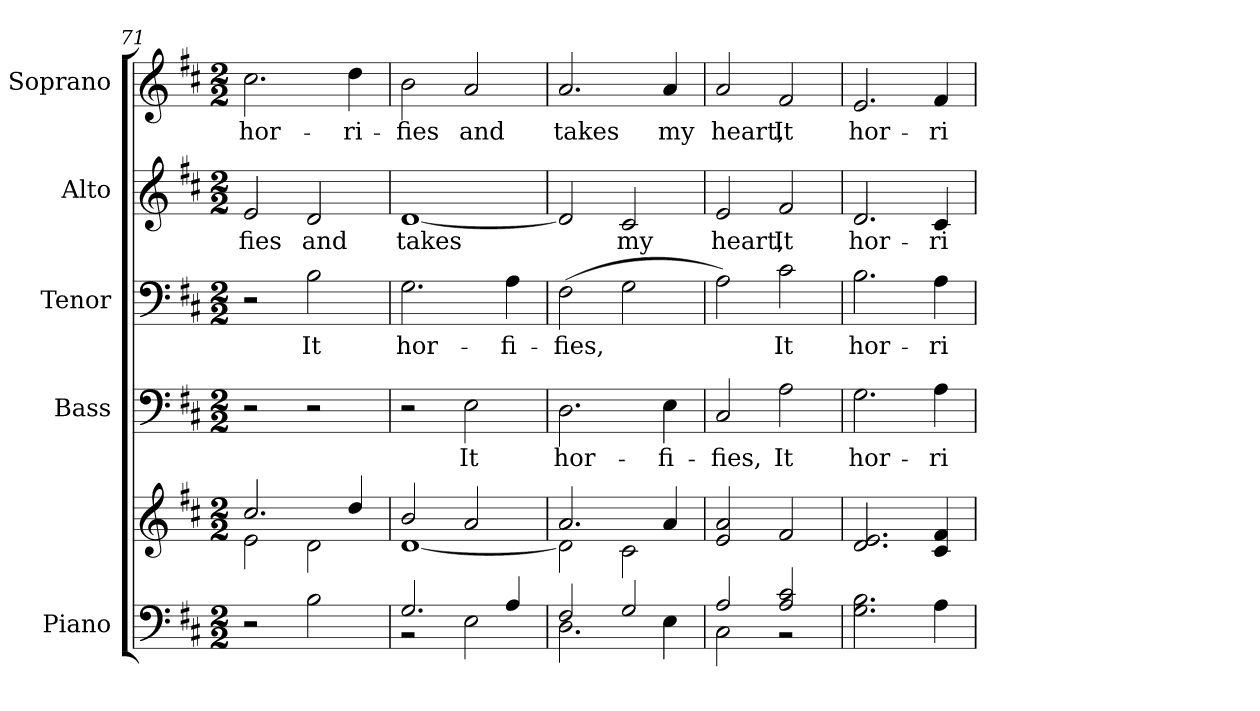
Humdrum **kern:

**kern	**kern	**kern	**text	**kern	**text	**kern	**text	**kern	**text
*part5	*part5	*part4	*part4	*part3	*part3	*part2	*part2	*part1	*part1
*staff6	*staff5	*staff4	*staff4	*staff3	*staff3	*staff2	*staff2	*staff1	*staff1
*I"Piano	*	*I"Bass	*	*I"Tenor	*	*I"Alto	*	*I"Soprano	*
*I'Pno.	*	*I'B.	*	*I'T.	*	*I'A.	*	*I'S.	*
!!LO:PB:g=z
*clefF4	*clefG2	*clefF4	*	*clefF4	*	*clefG2	*	*clefG2	*
*k[f#c#]	*k[f#c#]	*k[f#c#]	*	*k[f#c#]	*	*k[f#c#]	*	*k[f#c#]	*
*D:	*D:	*D:	*	*D:	*	*D:	*	*D:	*
*M2/2	*M2/2	*M2/2	*	*M2/2	*	*M2/2	*	*M2/2	*
=71	=71	=71	=71	=71	=71	=71	=71	=71	=71
*	*^	*	*	*	*	*	*	*	*
!	!	!	!	!	!	!	!	!LO:LY:b:color=#000000	!	!
!	!	!	!	!	!	!	!	!	!	!LO:LY:b:color=#000000
2r	2.cc#i/	2ei\	2r	.	2r	.	2ei/	-fies	2.cc#i\	hor-
!	!	!	!	!	!	!LO:LY:b:color=#000000	!	!	!	!
!	!	!	!	!	!	!	!	!LO:LY:b:color=#000000	!	!
2Bi\	.	2di\	2r	.	2Bi\	It	2di/	and	.	.
!	!	!	!	!	!	!	!	!	!	!LO:LY:b:color=#000000
.	4ddi/	.	.	.	.	.	.	.	4ddi\	-ri-
=72	=72	=72	=72	=72	=72	=72	=72	=72	=72	=72
*^	*	*	*	*	*	*	*	*	*	*
!	!	!	!	!	!	!	!LO:LY:b:color=#000000	!	!	!	!
!	!	!	!	!	!	!	!	!	!LO:LY:b:color=#000000	!	!
!	!	!	!	!	!	!	!	!	!	!	!LO:LY:b:color=#000000
2.Gi/	2r	2bi/	[<1di	2r	.	2.Gi\	hor-	[<1di	takes	2bi\	-fies
!	!	!	!	!	!LO:LY:b:color=#000000	!	!	!	!	!	!
!	!	!	!	!	!	!	!	!	!	!	!LO:LY:b:color=#000000
.	2Ei\	2ai/	.	2Ei\	It	.	.	.	.	2ai/	and
!	!	!	!	!	!	!	!LO:LY:b:color=#000000	!	!	!	!
4Ai/	.	.	.	.	.	4Ai\	-fi-	.	.	.	.
=73	=73	=73	=73	=73	=73	=73	=73	=73	=73	=73	=73
!	!	!	!	!	!LO:LY:b:color=#000000	!	!	!	!	!	!
!	!	!	!	!	!	!	!LO:LY:b:color=#000000	!	!	!	!
!	!	!	!	!	!	!	!	!	!	!	!LO:LY:b:color=#000000
2F#i/	2.Di\	2.ai/	2di\]	2.Di\	hor-	(2F#i\	-fies,	2di/]	.	2.ai/	takes
!	!	!	!	!	!	!	!	!	!LO:LY:b:color=#000000	!	!
2Gi/	.	.	2c#i\	.	.	2Gi\	.	2c#i/	my	.	.
!	!	!	!	!	!LO:LY:b:color=#000000	!	!	!	!	!	!
!	!	!	!	!	!	!	!	!	!	!	!LO:LY:b:color=#000000
.	4Ei\	4ai/	.	4Ei\	-fi-	.	.	.	.	4ai/	my
*	*	*v	*v	*	*	*	*	*	*	*	*
=74	=74	=74	=74	=74	=74	=74	=74	=74	=74	=74
!	!	!	!	!LO:LY:b:color=#000000	!	!	!	!	!	!
!	!	!	!	!	!	!	!	!LO:LY:b:color=#000000	!	!
!	!	!	!	!	!	!	!	!	!	!LO:LY:b:color=#000000
2Ai/	2C#i\	2ei/ 2ai	2C#i/	-fies,	2Ai\)	.	2ei/	heart,	2ai/	heart,
!	!	!	!	!LO:LY:b:color=#000000	!	!	!	!	!	!
!	!	!	!	!	!	!LO:LY:b:color=#000000	!	!	!	!
!	!	!	!	!	!	!	!	!LO:LY:b:color=#000000	!	!
!	!	!	!	!	!	!	!	!	!	!LO:LY:b:color=#000000
2Ai/ 2c#i	2r	2f#i/	2Ai\	It	2c#i\	It	2f#i/	It	2f#i/	It
*v	*v	*	*	*	*	*	*	*	*	*
=75	=75	=75	=75	=75	=75	=75	=75	=75	=75
*^	*	*	*	*	*	*	*	*	*
!	!	!	!	!LO:LY:b:color=#000000	!	!	!	!	!	!
*v	*v	*	*	*	*	*	*	*	*	*
*^	*	*	*	*	*	*	*	*	*
!	!	!	!	!	!	!LO:LY:b:color=#000000	!	!	!	!
*v	*v	*	*	*	*	*	*	*	*	*
*^	*	*	*	*	*	*	*	*	*
!	!	!	!	!	!	!	!	!LO:LY:b:color=#000000	!	!
*v	*v	*	*	*	*	*	*	*	*	*
*^	*	*	*	*	*	*	*	*	*
!	!	!	!	!	!	!	!	!	!	!LO:LY:b:color=#000000
*v	*v	*	*	*	*	*	*	*	*	*
2.Gi\ 2.Bi	2.di/ 2.ei	2.Gi\	hor-	2.Bi\	hor-	2.di/	hor-	2.ei/	hor-
!	!	!	!LO:LY:b:color=#000000	!	!	!	!	!	!
!	!	!	!	!	!LO:LY:b:color=#000000	!	!	!	!
!	!	!	!	!	!	!	!LO:LY:b:color=#000000	!	!
!	!	!	!	!	!	!	!	!	!LO:LY:b:color=#000000
4Ai\	4c#i/ 4f#i	4Ai\	-ri-	4Ai\	-ri-	4c#i/	-ri-	4f#i/	-ri-
=	=	=	=	=	=	=	=	=	=
*-	*-	*-	*-	*-	*-	*-	*-	*-	*-
